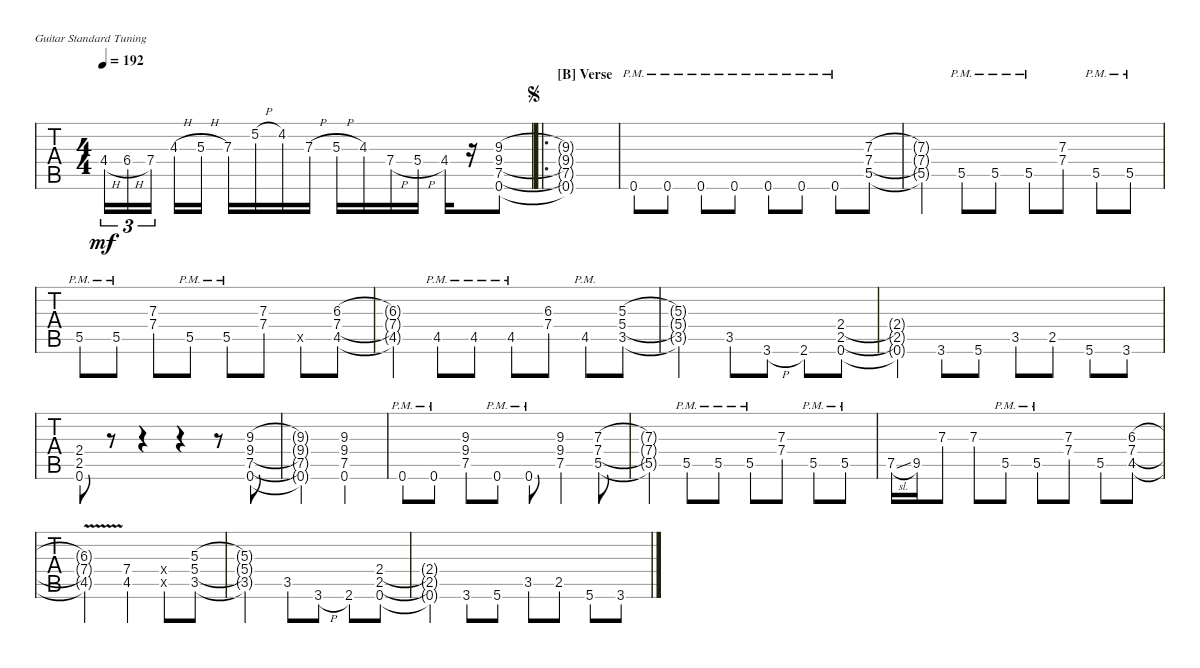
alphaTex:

\defaultSystemsLayout 4
\bracketExtendMode nobrackets
\singleTrackTrackNamePolicy hidden
\multiTrackTrackNamePolicy hidden
\otherSystemsTrackNameOrientation horizontal
\defaultBarNumberDisplay Hide
\track ("Electric Guitar" "E-Gt") {instrument overdrivenguitar}
\staff {tabs}
\tuning (E4 B3 G3 D3 A2 E2)
\ts (4 4)
\tempo 192
\clef g2
\ks c
4.4{h}.16{tu (3 2) dy mf} 6.4{h}.16{tu (3 2)} 7.4.16{tu (3 2)} 4.3{h}.16 5.3{h}.16 7.3.16 5.2{h}.16 4.2.16 7.3{h}.16 5.3{h}.16 4.3.16 7.4{h}.16 5.4{h}.16 4.4.16 r.16 (9.4 9.3 7.5 0.6).8 |
\ro
\section ("B" "Verse")
\jump segno
(0.6{t} 7.5{t} 9.4{t} 9.3{t}).1 |
0.6{pm}.8 0.6{pm}.8 0.6{pm}.8 0.6{pm}.8 0.6{pm}.8 0.6{pm}.8 0.6{pm}.8 (5.5 7.4 7.3).8 |
(7.3{t} 7.4{t} 5.5{t}).4 5.5{pm}.8 5.5{pm}.8 5.5{pm}.8 (7.4 7.3).8 5.5{pm}.8 5.5{pm}.8 |
5.5{pm}.8 5.5{pm}.8 (7.4 7.3).8 5.5{pm}.8 5.5{pm}.8 (7.4 7.3).8 0.5{x}.8 (4.5 7.4 6.3).8 |
(6.3{t} 7.4{t} 4.5{t}).4 4.5{pm}.8 4.5{pm}.8 4.5{pm}.8 (7.4 6.3).8 4.5{pm}.8 (3.5 5.4 5.3).8 |
(5.3{t} 5.4{t} 3.5{t}).2 3.5.8 3.6{h}.8 2.6.8 (0.6 2.5 2.4).8 |
(2.4{t} 2.5{t} 0.6{t}).4 3.6.8 5.6.8 3.5.8 2.5.8 5.6.8 3.6.8 |
(0.6 2.5 2.4).8 r.8 r.4 r.4 r.8 (0.6 7.5 9.4 9.3).8 |
(9.3{t} 9.4{t} 7.5{t} 0.6{t}).2 (0.6 7.5 9.4 9.3).2 |
0.6{pm}.8 0.6{pm}.8 (7.5 9.4 9.3).8 0.6{pm}.8 0.6{pm}.8 (7.5 9.4 9.3).4 (5.5 7.4 7.3).8 |
(5.5{t} 7.4{t} 7.3{t}).4 5.5{pm}.8 5.5{pm}.8 5.5{pm}.8 (7.4 7.3).8 5.5{pm}.8 5.5{pm}.8 |
7.5{sl}.16 9.5.16 7.3.8 7.3.8 5.5{pm}.8 5.5{pm}.8 (7.4 7.3).8 5.5.8 (4.5 7.4 6.3).8 |
(6.3{t} 7.4{v t} 4.5{t}).2 (4.5 7.4).4 (0.4{x} 0.5{x}).8 (3.5 5.4 5.3).8 |
(5.3{t} 5.4{t} 3.5{t}).2 3.5.8 3.6{h}.8 2.6.8 (0.6 2.5 2.4).8 |
(2.4{t} 2.5{t} 0.6{t}).4 3.6.8 5.6.8 3.5.8 2.5.8 5.6.8 3.6.8
